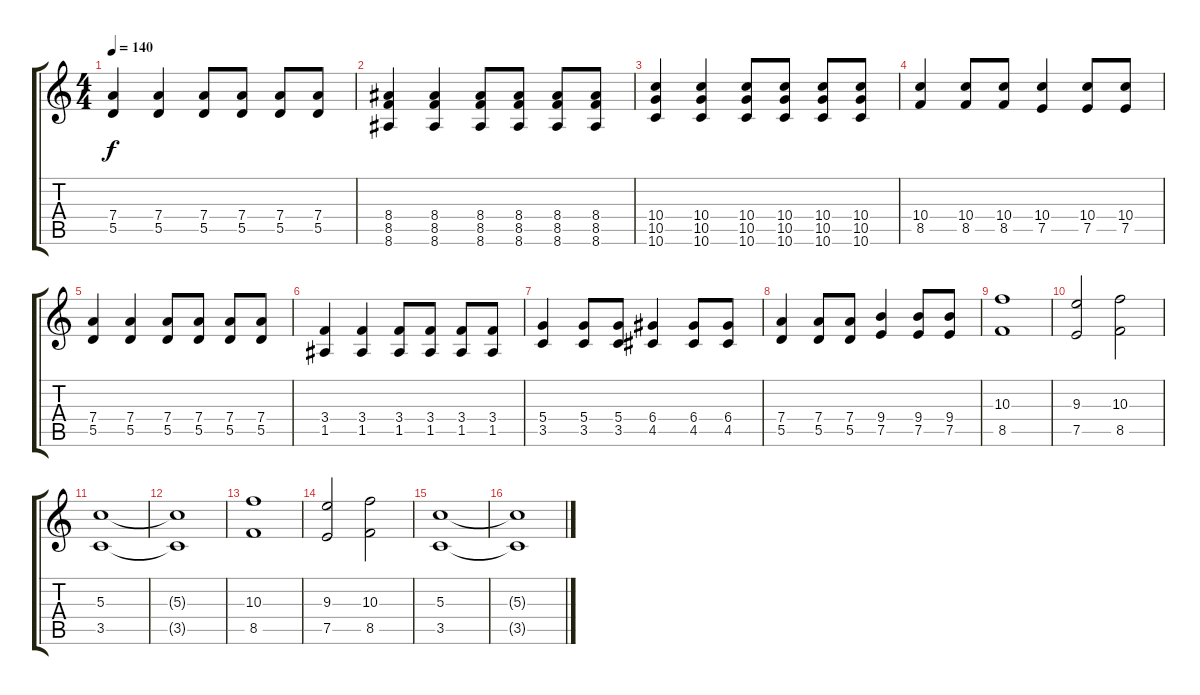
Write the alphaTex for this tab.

\track "" {instrument overdrivenguitar}
\staff {score tabs}
\tuning (E4 B3 G3 D3 A2 D2) {hide}
\ts (4 4)
\tempo 140
\clef g2
\ks c
(7.4 5.5).4{dy f} (7.4 5.5).4 (7.4 5.5).8 (7.4 5.5).8 (7.4 5.5).8 (7.4 5.5).8 |
(8.4 8.5 8.6).4 (8.4 8.5 8.6).4 (8.4 8.5 8.6).8 (8.4 8.5 8.6).8 (8.4 8.5 8.6).8 (8.4 8.5 8.6).8 |
(10.4 10.5 10.6).4 (10.4 10.5 10.6).4 (10.4 10.5 10.6).8 (10.4 10.5 10.6).8 (10.4 10.5 10.6).8 (10.4 10.5 10.6).8 |
(10.4 8.5).4 (10.4 8.5).8 (10.4 8.5).8 (10.4 7.5).4 (10.4 7.5).8 (10.4 7.5).8 |
(7.4 5.5).4 (7.4 5.5).4 (7.4 5.5).8 (7.4 5.5).8 (7.4 5.5).8 (7.4 5.5).8 |
(3.4 1.5).4 (3.4 1.5).4 (3.4 1.5).8 (3.4 1.5).8 (3.4 1.5).8 (3.4 1.5).8 |
(5.4 3.5).4 (5.4 3.5).8 (5.4 3.5).8 (6.4 4.5).4 (6.4 4.5).8 (6.4 4.5).8 |
(7.4 5.5).4 (7.4 5.5).8 (7.4 5.5).8 (9.4 7.5).4 (9.4 7.5).8 (9.4 7.5).8 |
(10.3 8.5).1 |
(9.3 7.5).2 (10.3 8.5).2 |
(5.3 3.5).1 |
(5.3{t} 3.5{t}).1 |
(10.3 8.5).1 |
(9.3 7.5).2 (10.3 8.5).2 |
(5.3 3.5).1 |
(5.3{t} 3.5{t}).1
